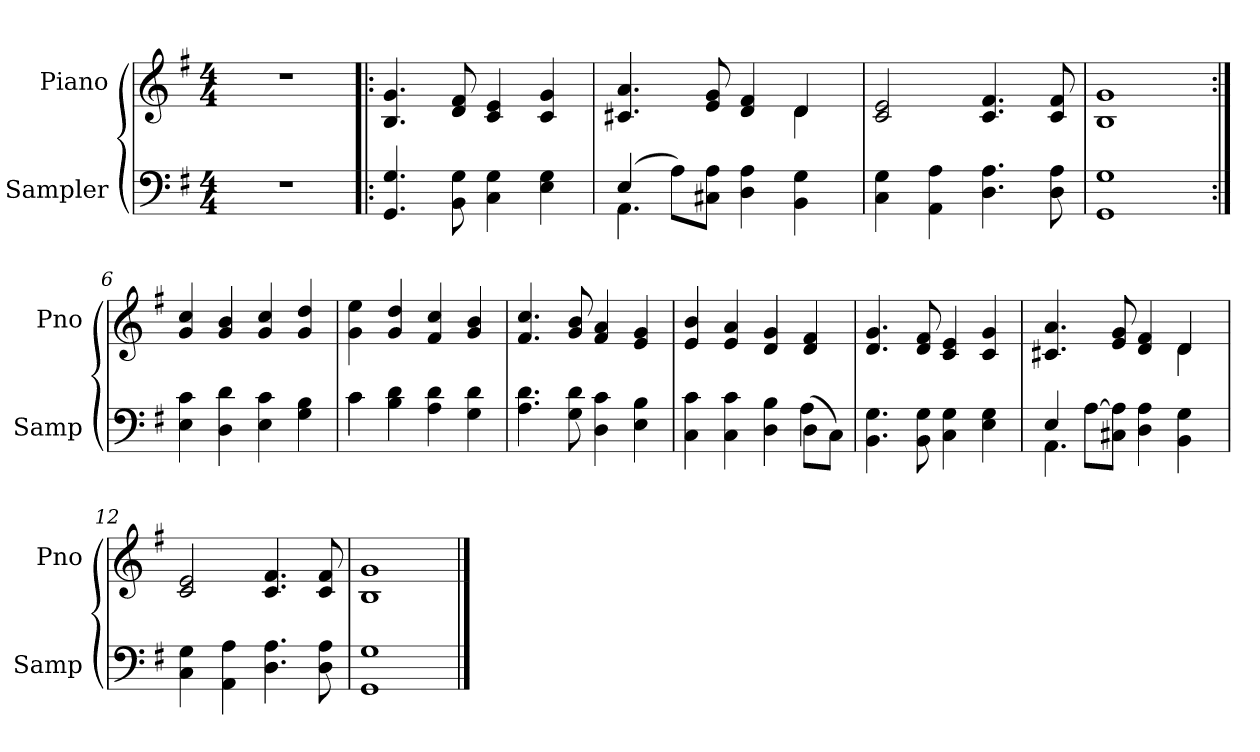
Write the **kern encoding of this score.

**kern	**kern
*part2	*part1
*staff2	*staff1
*I"Sampler	*I"Piano
*I'Samp	*I'Pno
*clefF4	*clefG2
*k[f#]	*k[f#]
*G:	*G:
*M4/4	*M4/4
=1	=1
1r	1r
=2!|:	=2!|:
4.GG/ 4.G/	4.B/ 4.g/
8BB\ 8G\	8d/ 8f#/
4C\ 4G\	4c/ 4e/
4E\ 4G\	4c/ 4g/
=3	=3
*^	*^
(4E/	4.AA	4.c#X/ 4.a/	2.ryy
8A\L)	.	.	.
8C#X\ 8A\J	2ryy	8e/ 8g/	.
4D\ 4A\	.	4d/ 4f#/	.
4BB\ 4G\	.	4d/	4d
.	8ryy	.	.
*v	*v	*	*
*	*v	*v
=4	=4
4C\ 4G\	2c/ 2e/
4AA\ 4A\	.
4.D\ 4.A\	4.c/ 4.f#/
8D\ 8A\	8c/ 8f#/
=5	=5
1GG/ 1G/	1B/ 1g/
=6:|!	=6:|!
4E\ 4c\	4g/ 4cc/
4D\ 4d\	4g/ 4b/
4E\ 4c\	4g/ 4cc/
4G\ 4B\	4g/ 4dd/
=7	=7
*^	*
4c\	4c	4g\ 4ee\
4B\ 4d\	2.ryy	4g/ 4dd/
4A\ 4d\	.	4f#/ 4cc/
4G\ 4d\	.	4g/ 4b/
*v	*v	*
=8	=8
4.A\ 4.d\	4.f#/ 4.cc/
8G\ 8d\	8g/ 8b/
4D\ 4c\	4f#/ 4a/
4E\ 4B\	4e/ 4g/
=9	=9
*^	*
4C\ 4c\	2.ryy	4e/ 4b/
4C\ 4c\	.	4e/ 4a/
4D\ 4B\	.	4d/ 4g/
(8D\L	4A	4d/ 4f#/
8C\J)	.	.
*v	*v	*
=10	=10
4.BB\ 4.G\	4.d/ 4.g/
8BB\ 8G\	8d/ 8f#/
4C\ 4G\	4c/ 4e/
4E\ 4G\	4c/ 4g/
=11	=11
*^	*^
4E/	4.AA	4.c#X/ 4.a/	2.ryy
[8A\L	.	.	.
8C#X\ 8A]\J	2ryy	8e/ 8g/	.
4D\ 4A\	.	4d/ 4f#/	.
4BB\ 4G\	.	4d/	4d
.	8ryy	.	.
*v	*v	*	*
*	*v	*v
=12	=12
4C\ 4G\	2c/ 2e/
4AA\ 4A\	.
4.D\ 4.A\	4.c/ 4.f#/
8D\ 8A\	8c/ 8f#/
=13	=13
1GG\ 1G\	1B/ 1g/
==	==
*-	*-
